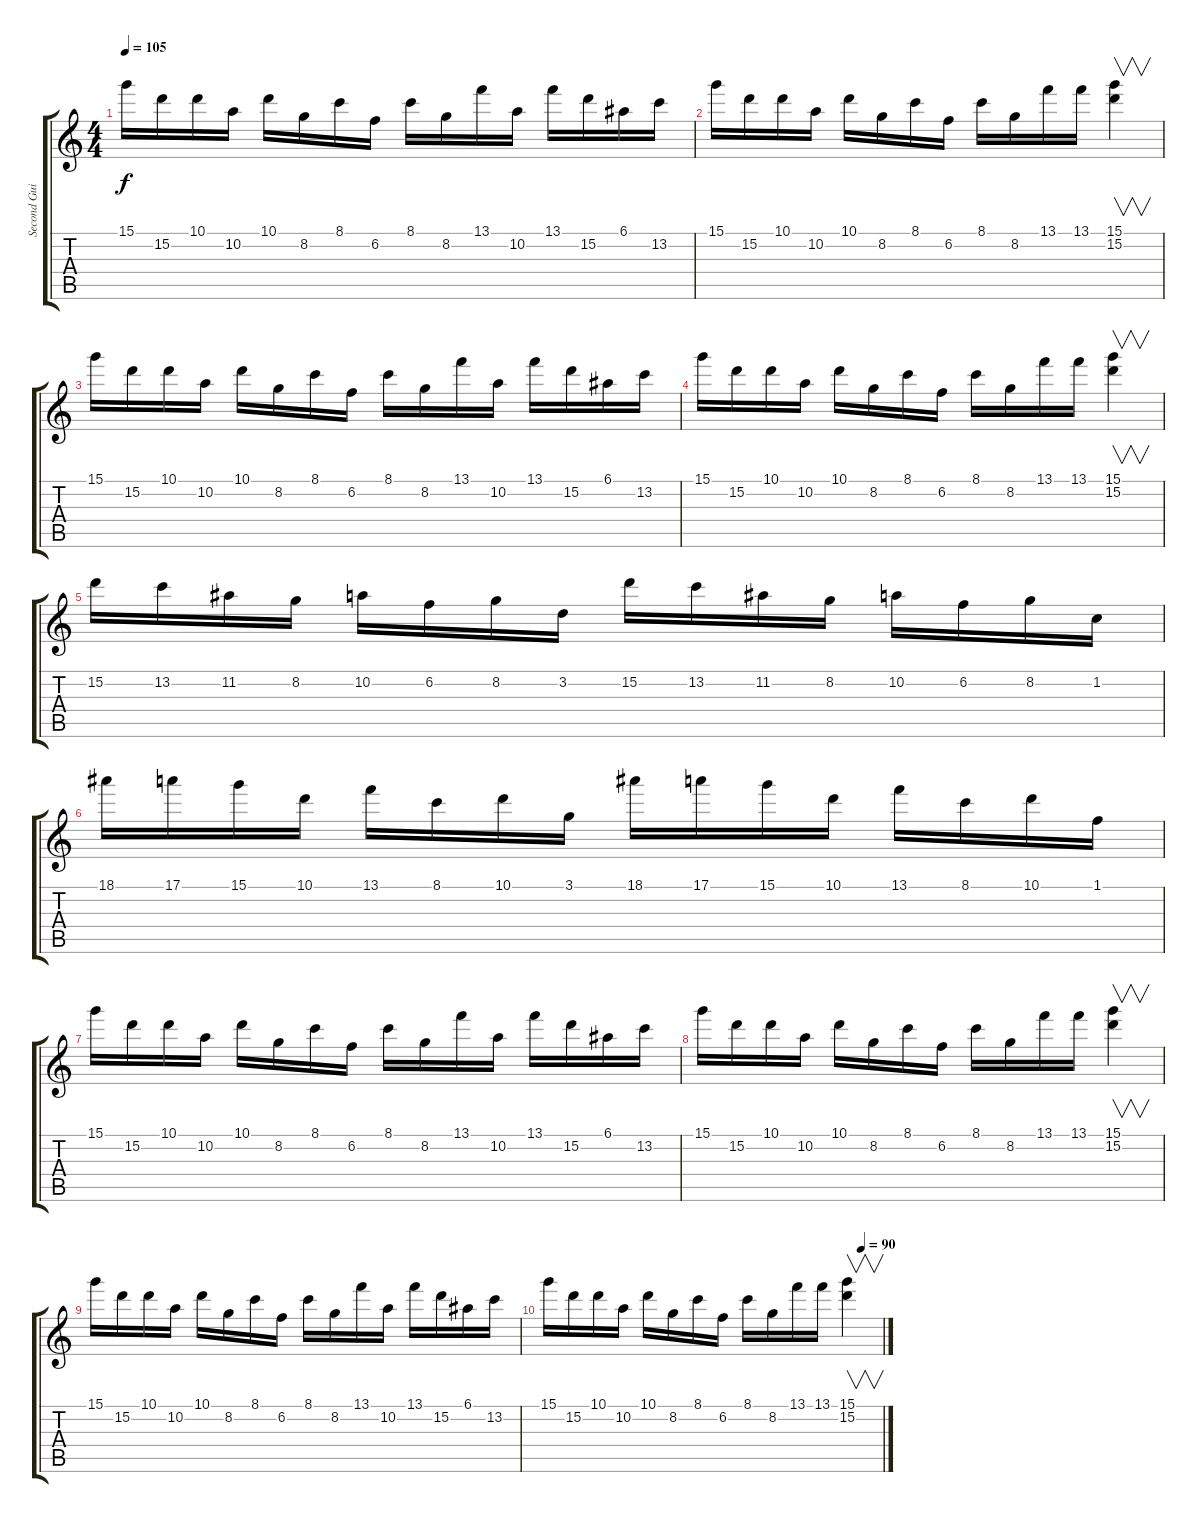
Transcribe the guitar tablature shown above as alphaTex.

\track ("Second Guitar" "Second Gui") {instrument overdrivenguitar}
\staff {score tabs}
\tuning (E4 B3 G3 D3 A2 E2) {hide}
\ts (4 4)
\tempo 105
\clef g2
\ks c
15.1.16{dy f} 15.2.16 10.1.16 10.2.16 10.1.16 8.2.16 8.1.16 6.2.16 8.1.16 8.2.16 13.1.16 10.2.16 13.1.16 15.2.16 6.1.16 13.2.16 |
15.1.16 15.2.16 10.1.16 10.2.16 10.1.16 8.2.16 8.1.16 6.2.16 8.1.16 8.2.16 13.1.16 13.1.16 (15.1 15.2).4{v} |
15.1.16 15.2.16 10.1.16 10.2.16 10.1.16 8.2.16 8.1.16 6.2.16 8.1.16 8.2.16 13.1.16 10.2.16 13.1.16 15.2.16 6.1.16 13.2.16 |
15.1.16 15.2.16 10.1.16 10.2.16 10.1.16 8.2.16 8.1.16 6.2.16 8.1.16 8.2.16 13.1.16 13.1.16 (15.1 15.2).4{v} |
15.2.16 13.2.16 11.2.16 8.2.16 10.2.16 6.2.16 8.2.16 3.2.16 15.2.16 13.2.16 11.2.16 8.2.16 10.2.16 6.2.16 8.2.16 1.2.16 |
18.1.16 17.1.16 15.1.16 10.1.16 13.1.16 8.1.16 10.1.16 3.1.16 18.1.16 17.1.16 15.1.16 10.1.16 13.1.16 8.1.16 10.1.16 1.1.16 |
15.1.16 15.2.16 10.1.16 10.2.16 10.1.16 8.2.16 8.1.16 6.2.16 8.1.16 8.2.16 13.1.16 10.2.16 13.1.16 15.2.16 6.1.16 13.2.16 |
15.1.16 15.2.16 10.1.16 10.2.16 10.1.16 8.2.16 8.1.16 6.2.16 8.1.16 8.2.16 13.1.16 13.1.16 (15.1 15.2).4{v} |
15.1.16 15.2.16 10.1.16 10.2.16 10.1.16 8.2.16 8.1.16 6.2.16 8.1.16 8.2.16 13.1.16 10.2.16 13.1.16 15.2.16 6.1.16 13.2.16 |
\tempo (90 0.9375)
15.1.16 15.2.16 10.1.16 10.2.16 10.1.16 8.2.16 8.1.16 6.2.16 8.1.16 8.2.16 13.1.16 13.1.16 (15.1 15.2).4{v}
